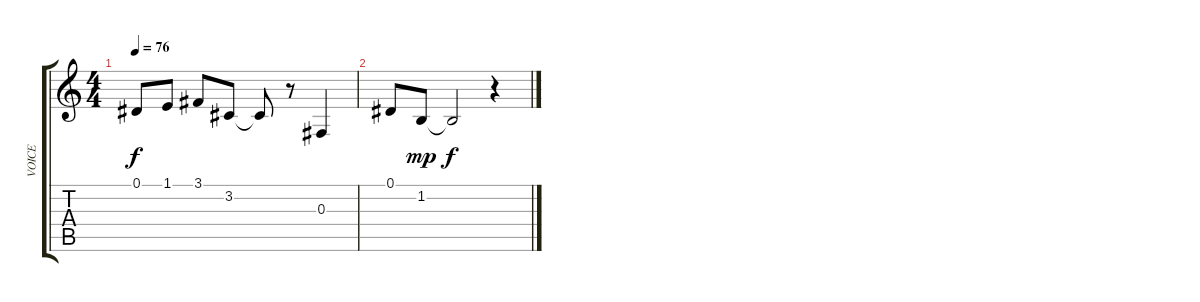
\track ("VOICE" "VOICE") {instrument acousticgrandpiano}
\staff {score tabs}
\tuning (Eb4 Bb3 Gb3 Db3 Ab2 Eb2) {hide}
\ts (4 4)
\tempo 76
\clef g2
\ks c
0.1.8{dy f} 1.1.8 3.1.8 3.2.8 3.2{t}.8 r.8 0.3.4 |
0.1.8 1.2.8{dy mp} 1.2{t}.2{dy f} r.4
